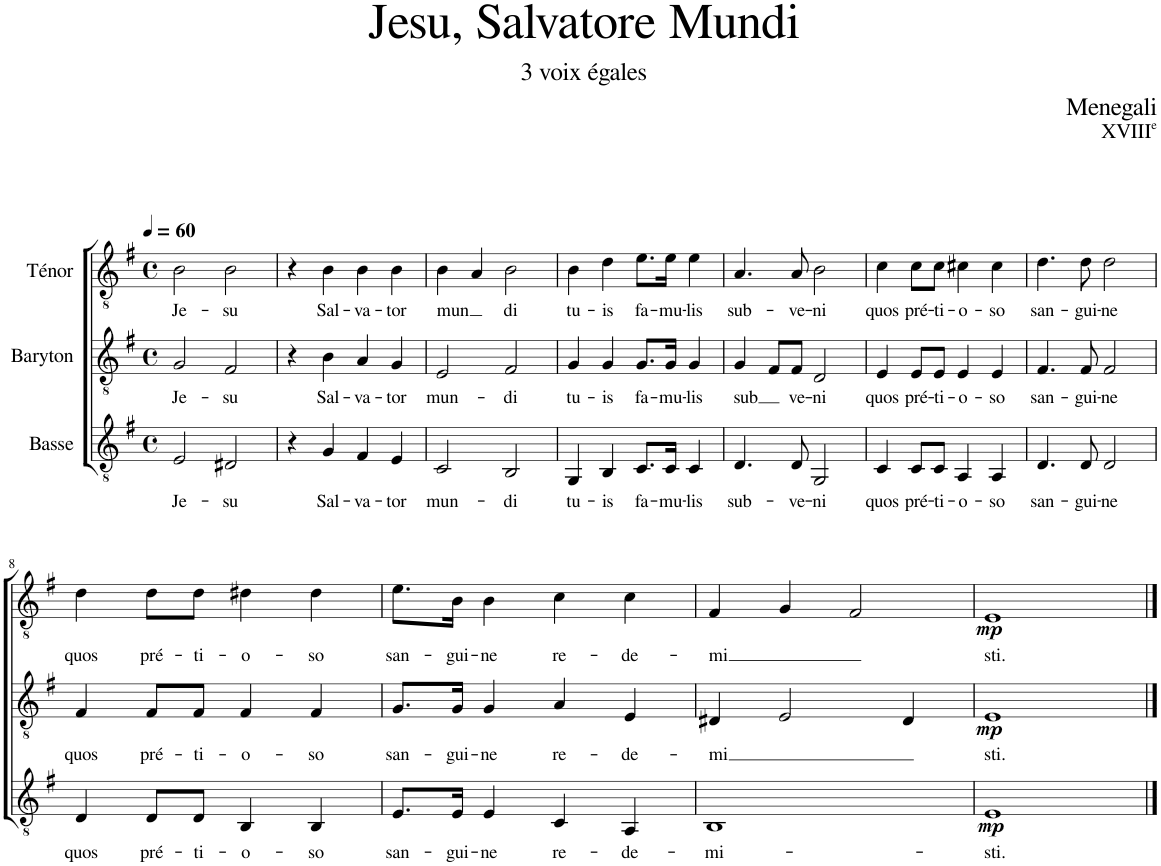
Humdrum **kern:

**kern	**text	**dynam	**kern	**text	**dynam	**kern	**text	**dynam
*part3	*part3	*part3	*part2	*part2	*part2	*part1	*part1	*part1
*staff3	*staff3	*staff3	*staff2	*staff2	*staff2	*staff1	*staff1	*staff1
*I"Basse	*	*	*I"Baryton	*	*	*I"Ténor	*	*
*clefGv2	*	*	*clefGv2	*	*	*clefGv2	*	*
*k[f#]	*	*	*k[f#]	*	*	*k[f#]	*	*
*M4/4	*	*	*M4/4	*	*	*M4/4	*	*
*met(c)	*	*	*met(c)	*	*	*met(c)	*	*
*MM60	*	*	*MM60	*	*	*MM60	*	*
=1	=1	=1	=1	=1	=1	=1	=1	=1
!	!LO:LY:b	!	!	!LO:LY:b	!	!	!LO:LY:b	!
2E/	Je-	.	2G/	Je-	.	2B\	Je-	.
!	!LO:LY:b	!	!	!LO:LY:b	!	!	!LO:LY:b	!
2D#X/	-su	.	2F#/	-su	.	2B\	-su	.
=2	=2	=2	=2	=2	=2	=2	=2	=2
4r	.	.	4r	.	.	4r	.	.
!	!LO:LY:b	!	!	!LO:LY:b	!	!	!LO:LY:b	!
4G/	Sal-	.	4B\	Sal-	.	4B\	Sal-	.
!	!LO:LY:b	!	!	!LO:LY:b	!	!	!LO:LY:b	!
4F#/	-va-	.	4A/	-va-	.	4B\	-va-	.
!	!LO:LY:b	!	!	!LO:LY:b	!	!	!LO:LY:b	!
4E/	-tor	.	4G/	-tor	.	4B\	-tor	.
=3	=3	=3	=3	=3	=3	=3	=3	=3
!	!LO:LY:b	!	!	!LO:LY:b	!	!	!LO:LY:b	!
2C/	mun-	.	2E/	mun-	.	4B\	mun	.
.	.	.	.	.	.	4A/	.	.
!	!LO:LY:b	!	!	!LO:LY:b	!	!	!LO:LY:b	!
2BB/	-di	.	2F#/	-di	.	2B\	di	.
=4	=4	=4	=4	=4	=4	=4	=4	=4
!	!LO:LY:b	!	!	!LO:LY:b	!	!	!LO:LY:b	!
4GG/	tu-	.	4G/	tu-	.	4B\	tu-	.
!	!LO:LY:b	!	!	!LO:LY:b	!	!	!LO:LY:b	!
4BB/	-is	.	4G/	-is	.	4d\	-is	.
!	!LO:LY:b	!	!	!LO:LY:b	!	!	!LO:LY:b	!
8.C/L	fa-	.	8.G/L	fa-	.	8.e\L	fa-	.
!	!LO:LY:b	!	!	!LO:LY:b	!	!	!LO:LY:b	!
16C/Jk	-mu-	.	16G/Jk	-mu-	.	16e\Jk	-mu-	.
!	!LO:LY:b	!	!	!LO:LY:b	!	!	!LO:LY:b	!
4C/	-lis	.	4G/	-lis	.	4e\	-lis	.
=5	=5	=5	=5	=5	=5	=5	=5	=5
!	!LO:LY:b	!	!	!LO:LY:b	!	!	!LO:LY:b	!
4.D/	sub-	.	4G/	-sub	.	4.A/	sub-	.
.	.	.	8F#/L	.	.	.	.	.
!	!LO:LY:b	!	!	!LO:LY:b	!	!	!LO:LY:b	!
8D/	-ve-	.	8F#/J	ve-	.	8A/	-ve-	.
!	!LO:LY:b	!	!	!LO:LY:b	!	!	!LO:LY:b	!
2GG/	-ni	.	2D/	-ni	.	2B\	-ni	.
=6	=6	=6	=6	=6	=6	=6	=6	=6
!	!LO:LY:b	!	!	!LO:LY:b	!	!	!LO:LY:b	!
4C/	quos	.	4E/	quos	.	4c\	quos	.
!	!LO:LY:b	!	!	!LO:LY:b	!	!	!LO:LY:b	!
8C/L	pré-	.	8E/L	pré-	.	8c\L	pré-	.
!	!LO:LY:b	!	!	!LO:LY:b	!	!	!LO:LY:b	!
8C/J	-ti-	.	8E/J	-ti-	.	8c\J	-ti-	.
!	!LO:LY:b	!	!	!LO:LY:b	!	!	!LO:LY:b	!
4AA/	-o-	.	4E/	-o-	.	4c#X\	-o-	.
!	!LO:LY:b	!	!	!LO:LY:b	!	!	!LO:LY:b	!
4AA/	-so	.	4E/	-so	.	4c#\	-so	.
=7	=7	=7	=7	=7	=7	=7	=7	=7
!	!LO:LY:b	!	!	!LO:LY:b	!	!	!LO:LY:b	!
4.D/	san-	.	4.F#/	san-	.	4.d\	san-	.
!	!LO:LY:b	!	!	!LO:LY:b	!	!	!LO:LY:b	!
8D/	-gui-	.	8F#/	-gui-	.	8d\	-gui-	.
!	!LO:LY:b	!	!	!LO:LY:b	!	!	!LO:LY:b	!
2D/	-ne	.	2F#/	-ne	.	2d\	-ne	.
!!LO:LB:g=z
=8	=8	=8	=8	=8	=8	=8	=8	=8
!	!LO:LY:b	!	!	!LO:LY:b	!	!	!LO:LY:b	!
4D/	quos	.	4F#/	quos	.	4d\	quos	.
!	!LO:LY:b	!	!	!LO:LY:b	!	!	!LO:LY:b	!
8D/L	pré-	.	8F#/L	pré-	.	8d\L	pré-	.
!	!LO:LY:b	!	!	!LO:LY:b	!	!	!LO:LY:b	!
8D/J	-ti-	.	8F#/J	-ti-	.	8d\J	-ti-	.
!	!LO:LY:b	!	!	!LO:LY:b	!	!	!LO:LY:b	!
4BB/	-o-	.	4F#/	-o-	.	4d#X\	-o-	.
!	!LO:LY:b	!	!	!LO:LY:b	!	!	!LO:LY:b	!
4BB/	-so	.	4F#/	-so	.	4d#\	-so	.
=9	=9	=9	=9	=9	=9	=9	=9	=9
!	!LO:LY:b	!	!	!LO:LY:b	!	!	!LO:LY:b	!
8.E/L	san-	.	8.G/L	san-	.	8.e\L	san-	.
!	!LO:LY:b	!	!	!LO:LY:b	!	!	!LO:LY:b	!
16E/Jk	-gui-	.	16G/Jk	-gui-	.	16B\Jk	-gui-	.
!	!LO:LY:b	!	!	!LO:LY:b	!	!	!LO:LY:b	!
4E/	-ne	.	4G/	-ne	.	4B\	-ne	.
!	!LO:LY:b	!	!	!LO:LY:b	!	!	!LO:LY:b	!
4C/	re-	.	4A/	re-	.	4c\	re-	.
!	!LO:LY:b	!	!	!LO:LY:b	!	!	!LO:LY:b	!
4AA/	-de-	.	4E/	-de-	.	4c\	-de-	.
=10	=10	=10	=10	=10	=10	=10	=10	=10
!	!LO:LY:b	!	!	!LO:LY:b	!	!	!LO:LY:b	!
1BB	-mi-	.	4D#X/	-mi	.	4F#/	-mi	.
.	.	.	2E/	.	.	4G/	.	.
.	.	.	.	.	.	2F#/	.	.
.	.	.	4D#/	.	.	.	.	.
=11	=11	=11	=11	=11	=11	=11	=11	=11
!	!LO:LY:b	!LO:DY:b	!	!LO:LY:b	!LO:DY:b	!	!LO:LY:b	!LO:DY:b
1E	-sti.	mp	1E	sti.	mp	1E	sti.	mp
==	==	==	==	==	==	==	==	==
*-	*-	*-	*-	*-	*-	*-	*-	*-
